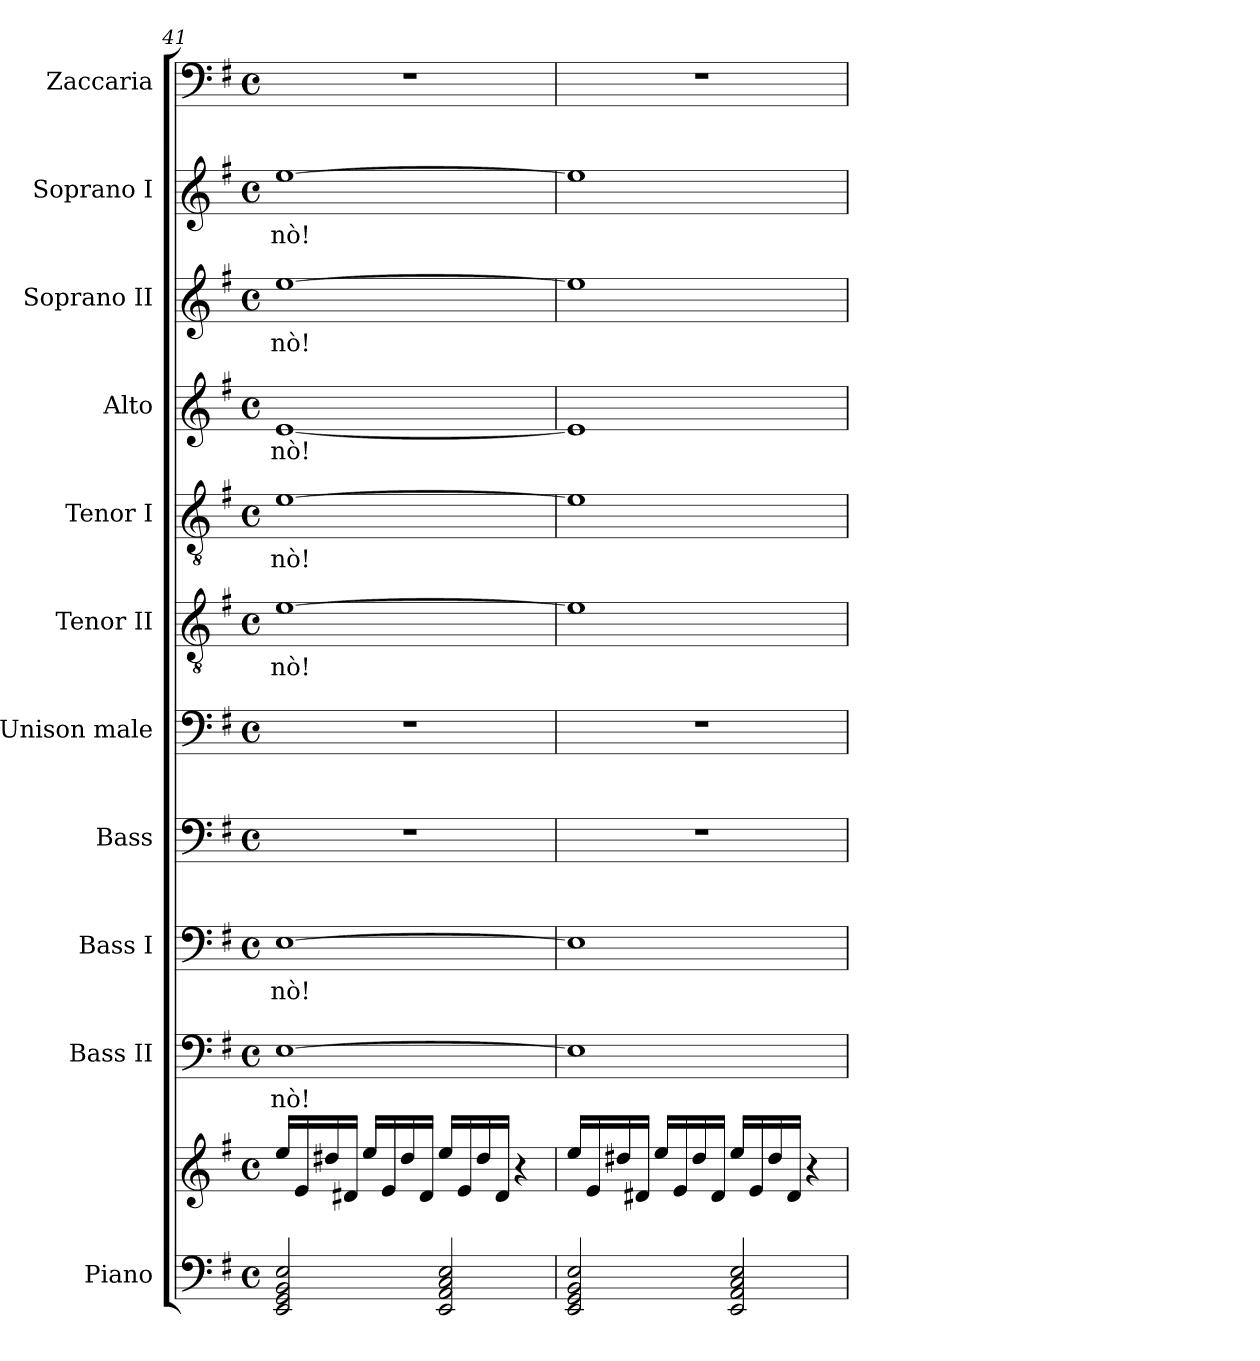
**kern	**kern	**kern	**text	**kern	**text	**kern	**kern	**kern	**text	**kern	**text	**kern	**text	**kern	**text	**kern	**text	**kern
*part11	*part11	*part10	*part10	*part9	*part9	*part8	*part7	*part6	*part6	*part5	*part5	*part4	*part4	*part3	*part3	*part2	*part2	*part1
*staff12	*staff11	*staff10	*staff10	*staff9	*staff9	*staff8	*staff7	*staff6	*staff6	*staff5	*staff5	*staff4	*staff4	*staff3	*staff3	*staff2	*staff2	*staff1
*I"Piano	*	*I"Bass II	*	*I"Bass I	*	*I"Bass	*I"Unison male	*I"Tenor II	*	*I"Tenor I	*	*I"Alto	*	*I"Soprano II	*	*I"Soprano I	*	*I"Zaccaria
*I'Pno.	*	*I'B.II	*	*I'B.I	*	*I'B.	*I'Uni.m	*I'T.II	*	*I'T.I	*	*I'A.	*	*I'S.II	*	*I'S.I	*	*I'Zac.
!!LO:PB:g=z
*clefF4	*clefG2	*clefF4	*	*clefF4	*	*clefF4	*clefF4	*clefGv2	*	*clefGv2	*	*clefG2	*	*clefG2	*	*clefG2	*	*clefF4
*k[f#]	*k[f#]	*k[f#]	*	*k[f#]	*	*k[f#]	*k[f#]	*k[f#]	*	*k[f#]	*	*k[f#]	*	*k[f#]	*	*k[f#]	*	*k[f#]
*M4/4	*M4/4	*M4/4	*	*M4/4	*	*M4/4	*M4/4	*M4/4	*	*M4/4	*	*M4/4	*	*M4/4	*	*M4/4	*	*M4/4
*met(c)	*met(c)	*met(c)	*	*met(c)	*	*met(c)	*met(c)	*met(c)	*	*met(c)	*	*met(c)	*	*met(c)	*	*met(c)	*	*met(c)
=41	=41	=41	=41	=41	=41	=41	=41	=41	=41	=41	=41	=41	=41	=41	=41	=41	=41	=41
!	!	!	!LO:LY:b	!	!LO:LY:b	!	!	!	!LO:LY:b	!	!LO:LY:b	!	!LO:LY:b	!	!LO:LY:b	!	!LO:LY:b	!
2EE/ 2GG/ 2BB/ 2E/	16ee/LL	[1E	-nò!	[1E	-nò!	1r	1r	[1e	-nò!	[1e	-nò!	[1e	-nò!	[1ee	-nò!	[1ee	-nò!	1r
.	16e/	.	.	.	.	.	.	.	.	.	.	.	.	.	.	.	.	.
.	16dd#X/	.	.	.	.	.	.	.	.	.	.	.	.	.	.	.	.	.
.	16d#X/JJ	.	.	.	.	.	.	.	.	.	.	.	.	.	.	.	.	.
.	16ee/LL	.	.	.	.	.	.	.	.	.	.	.	.	.	.	.	.	.
.	16e/	.	.	.	.	.	.	.	.	.	.	.	.	.	.	.	.	.
.	16dd#/	.	.	.	.	.	.	.	.	.	.	.	.	.	.	.	.	.
.	16d#/JJ	.	.	.	.	.	.	.	.	.	.	.	.	.	.	.	.	.
2EE/ 2AA/ 2C/ 2E/	16ee/LL	.	.	.	.	.	.	.	.	.	.	.	.	.	.	.	.	.
.	16e/	.	.	.	.	.	.	.	.	.	.	.	.	.	.	.	.	.
.	16dd#/	.	.	.	.	.	.	.	.	.	.	.	.	.	.	.	.	.
.	16d#/JJ	.	.	.	.	.	.	.	.	.	.	.	.	.	.	.	.	.
.	4r	.	.	.	.	.	.	.	.	.	.	.	.	.	.	.	.	.
=42	=42	=42	=42	=42	=42	=42	=42	=42	=42	=42	=42	=42	=42	=42	=42	=42	=42	=42
2EE/ 2GG/ 2BB/ 2E/	16ee/LL	1E]	.	1E]	.	1r	1r	1e]	.	1e]	.	1e]	.	1ee]	.	1ee]	.	1r
.	16e/	.	.	.	.	.	.	.	.	.	.	.	.	.	.	.	.	.
.	16dd#X/	.	.	.	.	.	.	.	.	.	.	.	.	.	.	.	.	.
.	16d#X/JJ	.	.	.	.	.	.	.	.	.	.	.	.	.	.	.	.	.
.	16ee/LL	.	.	.	.	.	.	.	.	.	.	.	.	.	.	.	.	.
.	16e/	.	.	.	.	.	.	.	.	.	.	.	.	.	.	.	.	.
.	16dd#/	.	.	.	.	.	.	.	.	.	.	.	.	.	.	.	.	.
.	16d#/JJ	.	.	.	.	.	.	.	.	.	.	.	.	.	.	.	.	.
2EE/ 2AA/ 2C/ 2E/	16ee/LL	.	.	.	.	.	.	.	.	.	.	.	.	.	.	.	.	.
.	16e/	.	.	.	.	.	.	.	.	.	.	.	.	.	.	.	.	.
.	16dd#/	.	.	.	.	.	.	.	.	.	.	.	.	.	.	.	.	.
.	16d#/JJ	.	.	.	.	.	.	.	.	.	.	.	.	.	.	.	.	.
.	4r	.	.	.	.	.	.	.	.	.	.	.	.	.	.	.	.	.
=	=	=	=	=	=	=	=	=	=	=	=	=	=	=	=	=	=	=
*-	*-	*-	*-	*-	*-	*-	*-	*-	*-	*-	*-	*-	*-	*-	*-	*-	*-	*-
